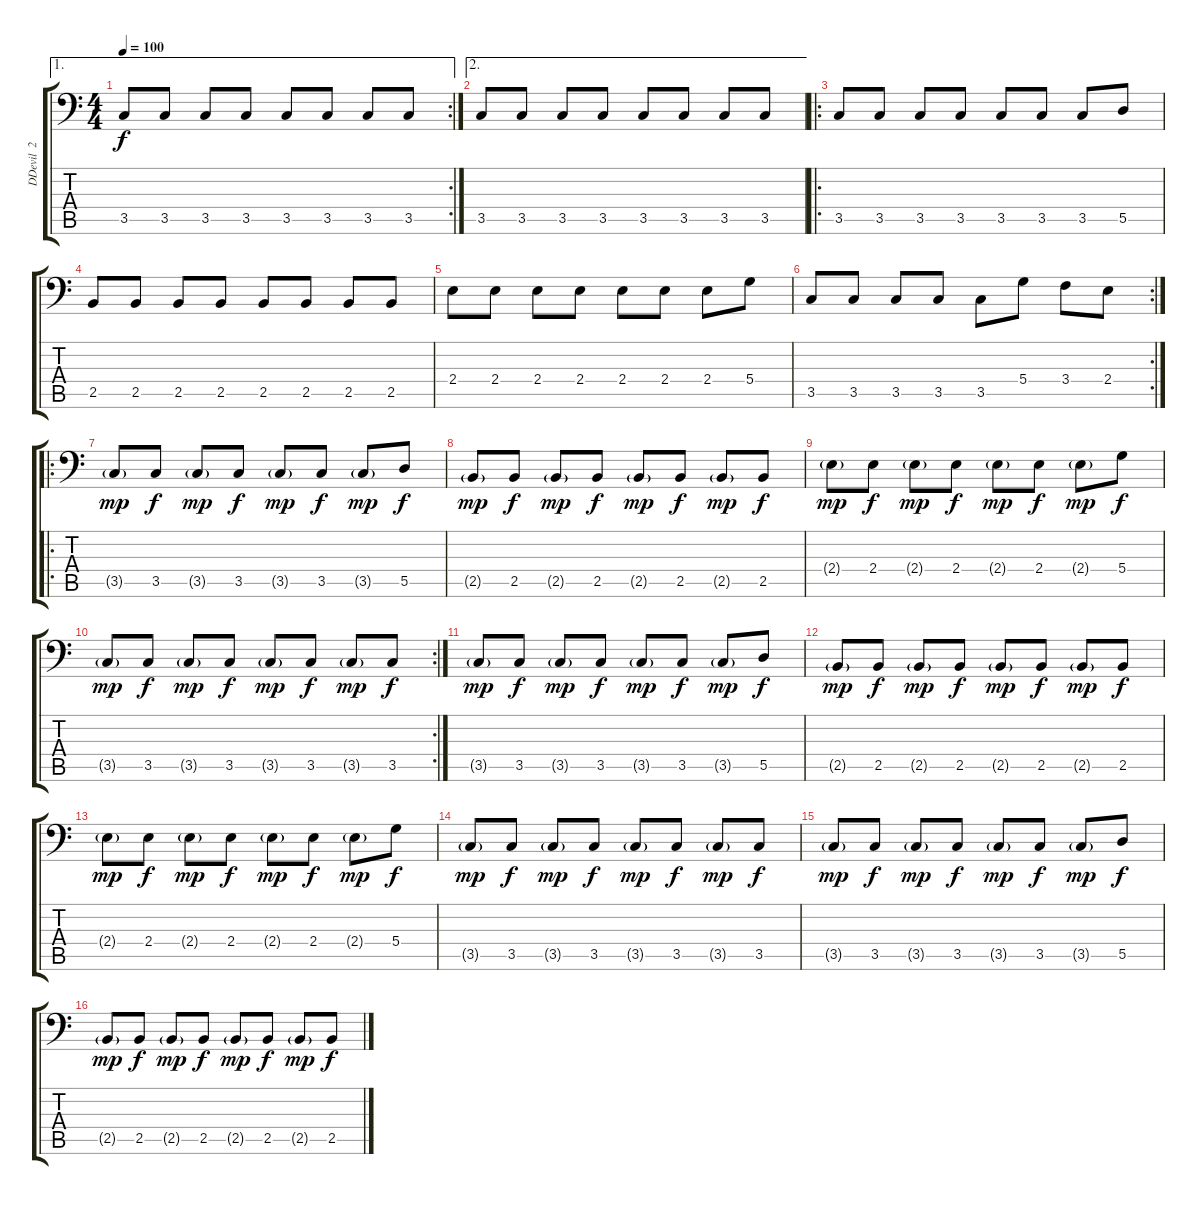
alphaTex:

\track ("DDevil  2" "DDevil  2") {instrument electricbasspick}
\staff {score tabs}
\tuning (E3 B2 G2 D2 A1 E1) {hide}
\ae 1
\rc 2
\ts (4 4)
\tempo 100
\clef f4
\ks c
3.5.8{dy f} 3.5.8 3.5.8 3.5.8 3.5.8 3.5.8 3.5.8 3.5.8 |
\ae 2
3.5.8 3.5.8 3.5.8 3.5.8 3.5.8 3.5.8 3.5.8 3.5.8 |
\ro
3.5.8 3.5.8 3.5.8 3.5.8 3.5.8 3.5.8 3.5.8 5.5.8 |
2.5.8 2.5.8 2.5.8 2.5.8 2.5.8 2.5.8 2.5.8 2.5.8 |
2.4.8 2.4.8 2.4.8 2.4.8 2.4.8 2.4.8 2.4.8 5.4.8 |
\rc 2
3.5.8 3.5.8 3.5.8 3.5.8 3.5.8 5.4.8 3.4.8 2.4.8 |
\ro
3.5{g}.8{dy mp} 3.5.8{dy f} 3.5{g}.8{dy mp} 3.5.8{dy f} 3.5{g}.8{dy mp} 3.5.8{dy f} 3.5{g}.8{dy mp} 5.5.8{dy f} |
2.5{g}.8{dy mp} 2.5.8{dy f} 2.5{g}.8{dy mp} 2.5.8{dy f} 2.5{g}.8{dy mp} 2.5.8{dy f} 2.5{g}.8{dy mp} 2.5.8{dy f} |
2.4{g}.8{dy mp} 2.4.8{dy f} 2.4{g}.8{dy mp} 2.4.8{dy f} 2.4{g}.8{dy mp} 2.4.8{dy f} 2.4{g}.8{dy mp} 5.4.8{dy f} |
\rc 2
3.5{g}.8{dy mp} 3.5.8{dy f} 3.5{g}.8{dy mp} 3.5.8{dy f} 3.5{g}.8{dy mp} 3.5.8{dy f} 3.5{g}.8{dy mp} 3.5.8{dy f} |
3.5{g}.8{dy mp} 3.5.8{dy f} 3.5{g}.8{dy mp} 3.5.8{dy f} 3.5{g}.8{dy mp} 3.5.8{dy f} 3.5{g}.8{dy mp} 5.5.8{dy f} |
2.5{g}.8{dy mp} 2.5.8{dy f} 2.5{g}.8{dy mp} 2.5.8{dy f} 2.5{g}.8{dy mp} 2.5.8{dy f} 2.5{g}.8{dy mp} 2.5.8{dy f} |
2.4{g}.8{dy mp} 2.4.8{dy f} 2.4{g}.8{dy mp} 2.4.8{dy f} 2.4{g}.8{dy mp} 2.4.8{dy f} 2.4{g}.8{dy mp} 5.4.8{dy f} |
3.5{g}.8{dy mp} 3.5.8{dy f} 3.5{g}.8{dy mp} 3.5.8{dy f} 3.5{g}.8{dy mp} 3.5.8{dy f} 3.5{g}.8{dy mp} 3.5.8{dy f} |
3.5{g}.8{dy mp} 3.5.8{dy f} 3.5{g}.8{dy mp} 3.5.8{dy f} 3.5{g}.8{dy mp} 3.5.8{dy f} 3.5{g}.8{dy mp} 5.5.8{dy f} |
2.5{g}.8{dy mp} 2.5.8{dy f} 2.5{g}.8{dy mp} 2.5.8{dy f} 2.5{g}.8{dy mp} 2.5.8{dy f} 2.5{g}.8{dy mp} 2.5.8{dy f}
